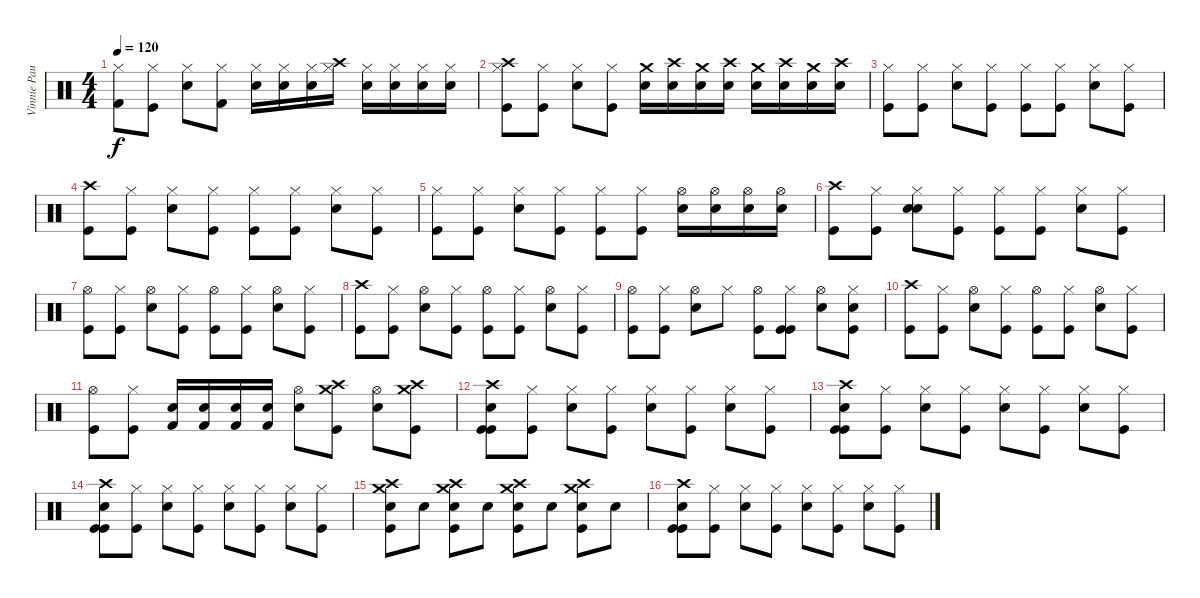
\track ("Vinnie Paul" "Vinnie Pau") {instrument percussion}
\staff {score}
\articulation defaults
\ts (4 4)
\tempo 120
\clef neutral
\ks c
("Kick (hit) 2" "Hi-Hat (closed)").8{dy f} ("Kick (hit)" "Hi-Hat (closed)").8 ("Snare (hit) 2" "Hi-Hat (closed)").8 ("Kick (hit) 2" "Hi-Hat (closed)").8 ("Snare (hit) 2" "Hi-Hat (closed)").16 ("Snare (hit) 2" "Hi-Hat (closed)").16 ("Snare (hit) 2" "Hi-Hat (closed)").16 ("Crash high (hit)" "Hi-Hat (closed)").16 ("Snare (hit) 2" "Hi-Hat (closed)").16 ("Snare (hit) 2" "Hi-Hat (closed)").16 ("Snare (hit) 2" "Hi-Hat (closed)").16 ("Snare (hit) 2" "Hi-Hat (closed)").16 |
("Kick (hit)" "Crash high (hit)" "Hi-Hat (closed)").8 ("Kick (hit)" "Hi-Hat (closed)").8 ("Snare (hit) 2" "Hi-Hat (closed)").8 ("Kick (hit)" "Hi-Hat (closed)").8 ("Snare (hit) 2" "Crash medium (hit)").16 ("Snare (hit) 2" "Crash high (hit)").16 ("Snare (hit) 2" "Crash medium (hit)").16 ("Snare (hit) 2" "Crash high (hit)").16 ("Snare (hit) 2" "Crash medium (hit)").16 ("Snare (hit) 2" "Crash high (hit)").16 ("Snare (hit) 2" "Crash medium (hit)").16 ("Snare (hit) 2" "Crash high (hit)").16 |
("Kick (hit)" "Hi-Hat (closed)").8 ("Kick (hit)" "Hi-Hat (closed)").8 ("Snare (hit) 2" "Hi-Hat (closed)").8 ("Kick (hit)" "Hi-Hat (closed)").8 ("Kick (hit)" "Hi-Hat (closed)").8 ("Kick (hit)" "Hi-Hat (closed)").8 ("Snare (hit) 2" "Hi-Hat (closed)").8 ("Kick (hit)" "Hi-Hat (closed)").8 |
("Kick (hit)" "Crash high (hit)").8 ("Kick (hit)" "Hi-Hat (closed)").8 ("Snare (hit) 2" "Hi-Hat (closed)").8 ("Kick (hit)" "Hi-Hat (closed)").8 ("Kick (hit)" "Hi-Hat (closed)").8 ("Kick (hit)" "Hi-Hat (closed)").8 ("Snare (hit) 2" "Hi-Hat (closed)").8 ("Kick (hit)" "Hi-Hat (closed)").8 |
("Kick (hit)" "Hi-Hat (closed)").8 ("Kick (hit)" "Hi-Hat (closed)").8 ("Snare (hit) 2" "Hi-Hat (closed)").8 ("Kick (hit)" "Hi-Hat (closed)").8 ("Kick (hit)" "Hi-Hat (closed)").8 ("Kick (hit)" "Hi-Hat (closed)").8 ("Snare (hit) 2" "Hi-Hat (open)").16 ("Snare (hit) 2" "Hi-Hat (open)").16 ("Snare (hit) 2" "Hi-Hat (open)").16 ("Snare (hit) 2" "Hi-Hat (open)").16 |
("Kick (hit)" "Crash high (hit)").8 ("Kick (hit)" "Hi-Hat (closed)").8 ("Snare (hit) 2" "Snare (hit) 2" "Hi-Hat (closed)").8 ("Kick (hit)" "Hi-Hat (closed)").8 ("Kick (hit)" "Hi-Hat (closed)").8 ("Kick (hit)" "Hi-Hat (closed)").8 ("Snare (hit) 2" "Hi-Hat (closed)").8 ("Kick (hit)" "Hi-Hat (closed)").8 |
("Kick (hit)" "Hi-Hat (open)").8 ("Kick (hit)" "Hi-Hat (closed)").8 ("Snare (hit) 2" "Hi-Hat (open)").8 ("Kick (hit)" "Hi-Hat (closed)").8 ("Kick (hit)" "Hi-Hat (open)").8 ("Kick (hit)" "Hi-Hat (closed)").8 ("Snare (hit) 2" "Hi-Hat (open)").8 ("Kick (hit)" "Hi-Hat (closed)").8 |
("Kick (hit)" "Crash high (hit)").8 ("Kick (hit)" "Hi-Hat (closed)").8 ("Snare (hit) 2" "Hi-Hat (open)").8 ("Kick (hit)" "Hi-Hat (closed)").8 ("Kick (hit)" "Hi-Hat (open)").8 ("Kick (hit)" "Hi-Hat (closed)").8 ("Snare (hit) 2" "Hi-Hat (open)").8 ("Kick (hit)" "Hi-Hat (closed)").8 |
("Kick (hit)" "Hi-Hat (open)").8 ("Kick (hit)" "Hi-Hat (closed)").8 ("Snare (hit) 2" "Hi-Hat (open)").8 "Hi-Hat (closed)".8 ("Kick (hit)" "Hi-Hat (open)").8 ("Kick (hit)" "Kick (hit)" "Hi-Hat (closed)").8 ("Snare (hit) 2" "Hi-Hat (open)").8 ("Kick (hit)" "Snare (hit) 2" "Hi-Hat (closed)").8 |
("Kick (hit)" "Crash high (hit)").8 ("Kick (hit)" "Hi-Hat (closed)").8 ("Snare (hit) 2" "Hi-Hat (open)").8 ("Kick (hit)" "Hi-Hat (closed)").8 ("Kick (hit)" "Hi-Hat (open)").8 ("Kick (hit)" "Hi-Hat (closed)").8 ("Snare (hit) 2" "Hi-Hat (open)").8 ("Kick (hit)" "Hi-Hat (closed)").8 |
("Kick (hit)" "Hi-Hat (open)").8 ("Kick (hit)" "Hi-Hat (closed)").8 ("Snare (hit) 2" "Kick (hit) 2").16 ("Snare (hit) 2" "Kick (hit) 2").16 ("Snare (hit) 2" "Kick (hit) 2").16 ("Snare (hit) 2" "Kick (hit) 2").16 ("Snare (hit) 2" "Hi-Hat (open)").8 ("Kick (hit)" "Crash medium (hit)" "Crash high (hit)").8 ("Snare (hit) 2" "Hi-Hat (open)").8 ("Kick (hit)" "Crash medium (hit)" "Crash high (hit)").8 |
("Crash high (hit)" "Snare (hit) 2" "Kick (hit)" "Kick (hit)").8 ("Hi-Hat (closed)" "Kick (hit)").8 ("Hi-Hat (closed)" "Snare (hit) 2").8 ("Hi-Hat (closed)" "Kick (hit)").8 ("Hi-Hat (closed)" "Snare (hit) 2").8 ("Hi-Hat (closed)" "Kick (hit)").8 ("Hi-Hat (closed)" "Snare (hit) 2").8 ("Hi-Hat (closed)" "Kick (hit)").8 |
("Crash high (hit)" "Snare (hit) 2" "Kick (hit)" "Kick (hit)").8 ("Hi-Hat (closed)" "Kick (hit)").8 ("Hi-Hat (closed)" "Snare (hit) 2").8 ("Hi-Hat (closed)" "Kick (hit)").8 ("Hi-Hat (closed)" "Snare (hit) 2").8 ("Hi-Hat (closed)" "Kick (hit)").8 ("Hi-Hat (closed)" "Snare (hit) 2").8 ("Hi-Hat (closed)" "Kick (hit)").8 |
("Crash high (hit)" "Snare (hit) 2" "Kick (hit)" "Kick (hit)").8 ("Hi-Hat (closed)" "Kick (hit)").8 ("Hi-Hat (closed)" "Snare (hit) 2").8 ("Hi-Hat (closed)" "Kick (hit)").8 ("Hi-Hat (closed)" "Snare (hit) 2").8 ("Hi-Hat (closed)" "Kick (hit)").8 ("Hi-Hat (closed)" "Snare (hit) 2").8 ("Hi-Hat (closed)" "Kick (hit)").8 |
("Crash high (hit)" "Crash medium (hit)" "Snare (hit) 2" "Kick (hit)").8 "Snare (hit) 2".8 ("Crash high (hit)" "Crash medium (hit)" "Snare (hit) 2" "Kick (hit)").8 "Snare (hit) 2".8 ("Crash high (hit)" "Crash medium (hit)" "Snare (hit) 2" "Kick (hit)").8 "Snare (hit) 2".8 ("Crash high (hit)" "Crash medium (hit)" "Snare (hit) 2" "Kick (hit)").8 "Snare (hit) 2".8 |
("Crash high (hit)" "Snare (hit) 2" "Kick (hit)" "Kick (hit)").8 ("Hi-Hat (closed)" "Kick (hit)").8 ("Hi-Hat (closed)" "Snare (hit) 2").8 ("Hi-Hat (closed)" "Kick (hit)").8 ("Hi-Hat (closed)" "Snare (hit) 2").8 ("Hi-Hat (closed)" "Kick (hit)").8 ("Hi-Hat (closed)" "Snare (hit) 2").8 ("Hi-Hat (closed)" "Kick (hit)").8
